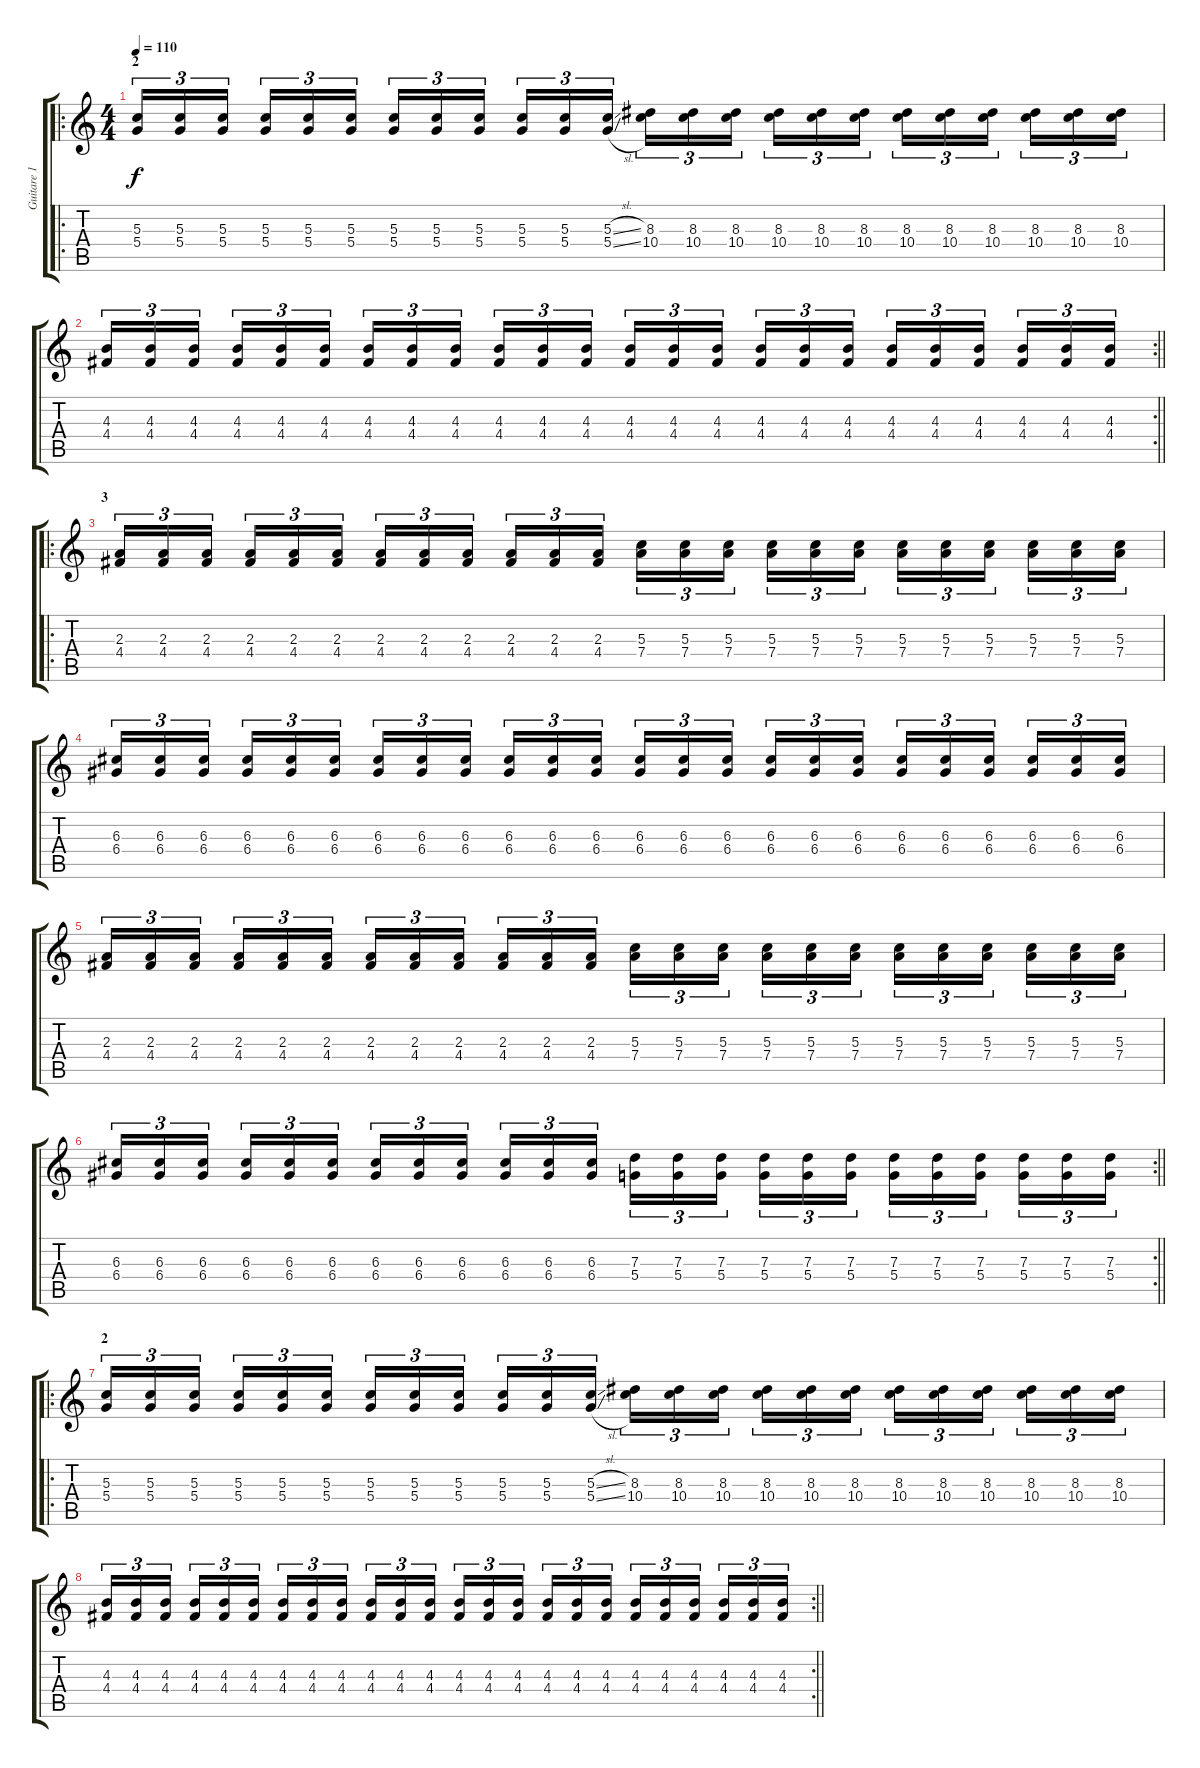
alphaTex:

\track ("Guitare 1" "Guitare 1") {instrument distortionguitar}
\staff {score tabs}
\tuning (E4 B3 G3 D3 A2 E2) {hide}
\ro
\ts (4 4)
\section ("" "2")
\tempo 110
\clef g2
\ks c
(5.3 5.4).16{tu (3 2) dy f} (5.3 5.4).16{tu (3 2)} (5.3 5.4).16{tu (3 2) beam splitsecondary} (5.3 5.4).16{tu (3 2)} (5.3 5.4).16{tu (3 2)} (5.3 5.4).16{tu (3 2)} (5.3 5.4).16{tu (3 2)} (5.3 5.4).16{tu (3 2)} (5.3 5.4).16{tu (3 2) beam splitsecondary} (5.3 5.4).16{tu (3 2)} (5.3 5.4).16{tu (3 2)} (5.3{sl} 5.4{sl}).16{tu (3 2)} (8.3 10.4).16{tu (3 2)} (8.3 10.4).16{tu (3 2)} (8.3 10.4).16{tu (3 2) beam splitsecondary} (8.3 10.4).16{tu (3 2)} (8.3 10.4).16{tu (3 2)} (8.3 10.4).16{tu (3 2)} (8.3 10.4).16{tu (3 2)} (8.3 10.4).16{tu (3 2)} (8.3 10.4).16{tu (3 2) beam splitsecondary} (8.3 10.4).16{tu (3 2)} (8.3 10.4).16{tu (3 2)} (8.3 10.4).16{tu (3 2)} |
\rc 2
\barLineRight lightlight
(4.3 4.4).16{tu (3 2)} (4.3 4.4).16{tu (3 2)} (4.3 4.4).16{tu (3 2) beam splitsecondary} (4.3 4.4).16{tu (3 2)} (4.3 4.4).16{tu (3 2)} (4.3 4.4).16{tu (3 2)} (4.3 4.4).16{tu (3 2)} (4.3 4.4).16{tu (3 2)} (4.3 4.4).16{tu (3 2) beam splitsecondary} (4.3 4.4).16{tu (3 2)} (4.3 4.4).16{tu (3 2)} (4.3 4.4).16{tu (3 2)} (4.3 4.4).16{tu (3 2)} (4.3 4.4).16{tu (3 2)} (4.3 4.4).16{tu (3 2) beam splitsecondary} (4.3 4.4).16{tu (3 2)} (4.3 4.4).16{tu (3 2)} (4.3 4.4).16{tu (3 2)} (4.3 4.4).16{tu (3 2)} (4.3 4.4).16{tu (3 2)} (4.3 4.4).16{tu (3 2) beam splitsecondary} (4.3 4.4).16{tu (3 2)} (4.3 4.4).16{tu (3 2)} (4.3 4.4).16{tu (3 2)} |
\ro
\section ("" "3")
(2.3 4.4).16{tu (3 2)} (2.3 4.4).16{tu (3 2)} (2.3 4.4).16{tu (3 2) beam splitsecondary} (2.3 4.4).16{tu (3 2)} (2.3 4.4).16{tu (3 2)} (2.3 4.4).16{tu (3 2)} (2.3 4.4).16{tu (3 2)} (2.3 4.4).16{tu (3 2)} (2.3 4.4).16{tu (3 2) beam splitsecondary} (2.3 4.4).16{tu (3 2)} (2.3 4.4).16{tu (3 2)} (2.3 4.4).16{tu (3 2)} (5.3 7.4).16{tu (3 2)} (5.3 7.4).16{tu (3 2)} (5.3 7.4).16{tu (3 2) beam splitsecondary} (5.3 7.4).16{tu (3 2)} (5.3 7.4).16{tu (3 2)} (5.3 7.4).16{tu (3 2)} (5.3 7.4).16{tu (3 2)} (5.3 7.4).16{tu (3 2)} (5.3 7.4).16{tu (3 2) beam splitsecondary} (5.3 7.4).16{tu (3 2)} (5.3 7.4).16{tu (3 2)} (5.3 7.4).16{tu (3 2)} |
(6.3 6.4).16{tu (3 2)} (6.3 6.4).16{tu (3 2)} (6.3 6.4).16{tu (3 2) beam splitsecondary} (6.3 6.4).16{tu (3 2)} (6.3 6.4).16{tu (3 2)} (6.3 6.4).16{tu (3 2)} (6.3 6.4).16{tu (3 2)} (6.3 6.4).16{tu (3 2)} (6.3 6.4).16{tu (3 2) beam splitsecondary} (6.3 6.4).16{tu (3 2)} (6.3 6.4).16{tu (3 2)} (6.3 6.4).16{tu (3 2)} (6.3 6.4).16{tu (3 2)} (6.3 6.4).16{tu (3 2)} (6.3 6.4).16{tu (3 2) beam splitsecondary} (6.3 6.4).16{tu (3 2)} (6.3 6.4).16{tu (3 2)} (6.3 6.4).16{tu (3 2)} (6.3 6.4).16{tu (3 2)} (6.3 6.4).16{tu (3 2)} (6.3 6.4).16{tu (3 2) beam splitsecondary} (6.3 6.4).16{tu (3 2)} (6.3 6.4).16{tu (3 2)} (6.3 6.4).16{tu (3 2)} |
(2.3 4.4).16{tu (3 2)} (2.3 4.4).16{tu (3 2)} (2.3 4.4).16{tu (3 2) beam splitsecondary} (2.3 4.4).16{tu (3 2)} (2.3 4.4).16{tu (3 2)} (2.3 4.4).16{tu (3 2)} (2.3 4.4).16{tu (3 2)} (2.3 4.4).16{tu (3 2)} (2.3 4.4).16{tu (3 2) beam splitsecondary} (2.3 4.4).16{tu (3 2)} (2.3 4.4).16{tu (3 2)} (2.3 4.4).16{tu (3 2)} (5.3 7.4).16{tu (3 2)} (5.3 7.4).16{tu (3 2)} (5.3 7.4).16{tu (3 2) beam splitsecondary} (5.3 7.4).16{tu (3 2)} (5.3 7.4).16{tu (3 2)} (5.3 7.4).16{tu (3 2)} (5.3 7.4).16{tu (3 2)} (5.3 7.4).16{tu (3 2)} (5.3 7.4).16{tu (3 2) beam splitsecondary} (5.3 7.4).16{tu (3 2)} (5.3 7.4).16{tu (3 2)} (5.3 7.4).16{tu (3 2)} |
\rc 2
\barLineRight lightlight
(6.3 6.4).16{tu (3 2)} (6.3 6.4).16{tu (3 2)} (6.3 6.4).16{tu (3 2) beam splitsecondary} (6.3 6.4).16{tu (3 2)} (6.3 6.4).16{tu (3 2)} (6.3 6.4).16{tu (3 2)} (6.3 6.4).16{tu (3 2)} (6.3 6.4).16{tu (3 2)} (6.3 6.4).16{tu (3 2) beam splitsecondary} (6.3 6.4).16{tu (3 2)} (6.3 6.4).16{tu (3 2)} (6.3 6.4).16{tu (3 2)} (7.3 5.4).16{tu (3 2)} (7.3 5.4).16{tu (3 2)} (7.3 5.4).16{tu (3 2) beam splitsecondary} (7.3 5.4).16{tu (3 2)} (7.3 5.4).16{tu (3 2)} (7.3 5.4).16{tu (3 2)} (7.3 5.4).16{tu (3 2)} (7.3 5.4).16{tu (3 2)} (7.3 5.4).16{tu (3 2) beam splitsecondary} (7.3 5.4).16{tu (3 2)} (7.3 5.4).16{tu (3 2)} (7.3 5.4).16{tu (3 2)} |
\ro
\section ("" "2")
(5.3 5.4).16{tu (3 2)} (5.3 5.4).16{tu (3 2)} (5.3 5.4).16{tu (3 2) beam splitsecondary} (5.3 5.4).16{tu (3 2)} (5.3 5.4).16{tu (3 2)} (5.3 5.4).16{tu (3 2)} (5.3 5.4).16{tu (3 2)} (5.3 5.4).16{tu (3 2)} (5.3 5.4).16{tu (3 2) beam splitsecondary} (5.3 5.4).16{tu (3 2)} (5.3 5.4).16{tu (3 2)} (5.3{sl} 5.4{sl}).16{tu (3 2)} (8.3 10.4).16{tu (3 2)} (8.3 10.4).16{tu (3 2)} (8.3 10.4).16{tu (3 2) beam splitsecondary} (8.3 10.4).16{tu (3 2)} (8.3 10.4).16{tu (3 2)} (8.3 10.4).16{tu (3 2)} (8.3 10.4).16{tu (3 2)} (8.3 10.4).16{tu (3 2)} (8.3 10.4).16{tu (3 2) beam splitsecondary} (8.3 10.4).16{tu (3 2)} (8.3 10.4).16{tu (3 2)} (8.3 10.4).16{tu (3 2)} |
\rc 2
\barLineRight lightlight
(4.3 4.4).16{tu (3 2)} (4.3 4.4).16{tu (3 2)} (4.3 4.4).16{tu (3 2) beam splitsecondary} (4.3 4.4).16{tu (3 2)} (4.3 4.4).16{tu (3 2)} (4.3 4.4).16{tu (3 2)} (4.3 4.4).16{tu (3 2)} (4.3 4.4).16{tu (3 2)} (4.3 4.4).16{tu (3 2) beam splitsecondary} (4.3 4.4).16{tu (3 2)} (4.3 4.4).16{tu (3 2)} (4.3 4.4).16{tu (3 2)} (4.3 4.4).16{tu (3 2)} (4.3 4.4).16{tu (3 2)} (4.3 4.4).16{tu (3 2) beam splitsecondary} (4.3 4.4).16{tu (3 2)} (4.3 4.4).16{tu (3 2)} (4.3 4.4).16{tu (3 2)} (4.3 4.4).16{tu (3 2)} (4.3 4.4).16{tu (3 2)} (4.3 4.4).16{tu (3 2) beam splitsecondary} (4.3 4.4).16{tu (3 2)} (4.3 4.4).16{tu (3 2)} (4.3 4.4).16{tu (3 2)}
